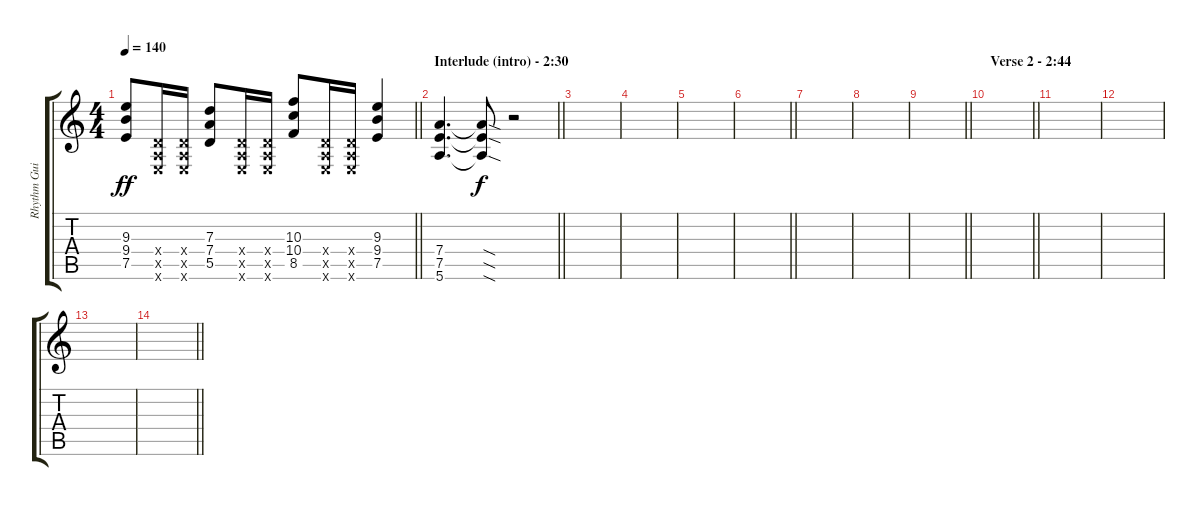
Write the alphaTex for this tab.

\track ("Rhythm Guitar 2" "Rhythm Gui") {instrument distortionguitar}
\staff {score tabs}
\tuning (E4 B3 G3 D3 A2 E2) {hide}
\ts (4 4)
\tempo 140
\clef g2
\barLineRight lightlight
\ks c
(9.3 9.4 7.5).8{dy ff} (0.4{x} 0.5{x} 0.6{x}).16 (0.4{x} 0.5{x} 0.6{x}).16 (7.3 7.4 5.5).8 (0.4{x} 0.5{x} 0.6{x}).16 (0.4{x} 0.5{x} 0.6{x}).16 (10.3 10.4 8.5).8 (0.4{x} 0.5{x} 0.6{x}).16 (0.4{x} 0.5{x} 0.6{x}).16 (9.3 9.4 7.5).4 |
\section ("" "Interlude (intro) - 2:30")
\barLineRight lightlight
(7.4 7.5 5.6).4{d} (7.4{sod t} 7.5{sod t} 5.6{sod t}).8{dy f} r.2 |
|
|
|
\barLineRight lightlight
|
|
|
\barLineRight lightlight
|
\section ("" "Verse 2 - 2:44")
\barLineRight lightlight
|
|
|
|
\barLineRight lightlight
